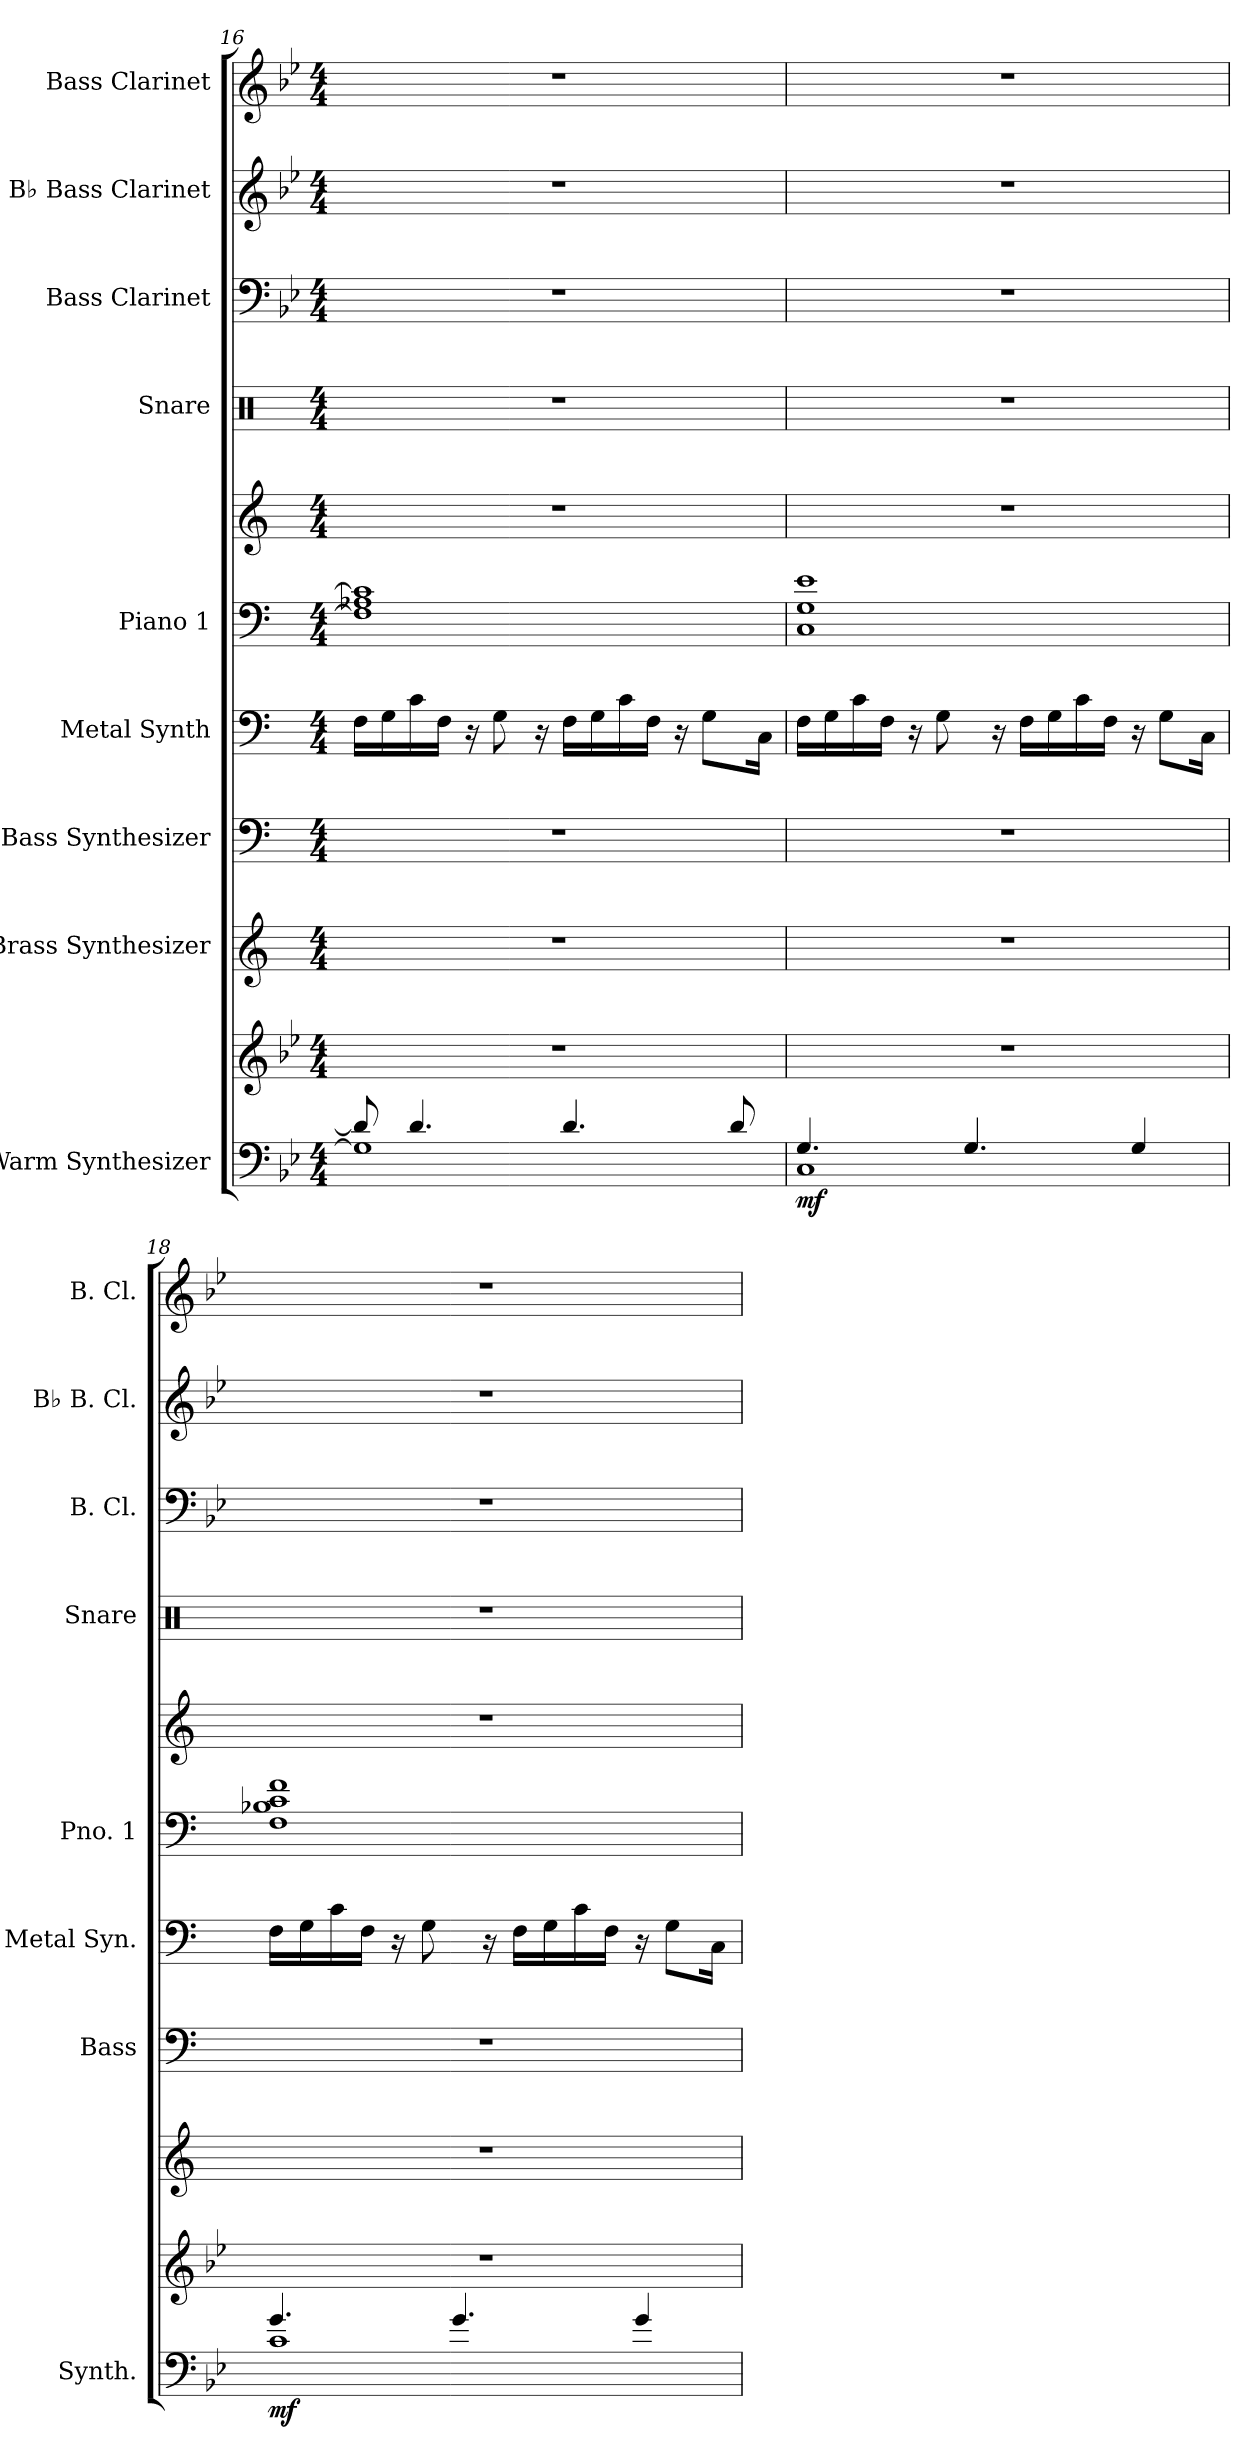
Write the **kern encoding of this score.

**kern	**kern	**dynam	**kern	**kern	**kern	**kern	**kern	**kern	**kern	**kern	**kern
*part9	*part9	*part9	*part8	*part7	*part6	*part5	*part5	*part4	*part3	*part2	*part1
*staff11	*staff10	*staff10/11	*staff9	*staff8	*staff7	*staff6	*staff5	*staff4	*staff3	*staff2	*staff1
*I"Warm Synthesizer	*	*	*I"Brass Synthesizer	*I"Bass Synthesizer	*I"Metal Synth	*I"Piano 1	*	*I"Snare	*I"Bass Clarinet	*I"B♭ Bass Clarinet	*I"Bass Clarinet
*I'Synth.	*	*	*	*I'Bass	*I'Metal Syn.	*I'Pno. 1	*	*I'Snare	*I'B. Cl.	*I'B♭ B. Cl.	*I'B. Cl.
*clefF4	*clefG2	*	*clefG2	*clefF4	*clefF4	*clefF4	*clefG2	*clefX	*clefF4	*clefG2	*clefG2
*	*	*	*	*	*	*	*	*	*ITrd1c2	*ITrd8c14	*ITrd8c14
*k[b-e-]	*k[b-e-]	*	*k[]	*k[]	*k[]	*k[]	*k[]	*k[]	*k[b-e-a-d-]	*k[b-e-]	*k[b-e-]
*M4/4	*M4/4	*	*M4/4	*M4/4	*M4/4	*M4/4	*M4/4	*M4/4	*M4/4	*M4/4	*M4/4
=16	=16	=16	=16	=16	=16	=16	=16	=16	=16	=16	=16
*^	*	*	*	*	*	*	*	*	*	*	*
8d/]	1G]	1r	.	1r	1r	16F\LL	1F] 1A-X 1c]	1r	1r	1r	1r	1r
.	.	.	.	.	.	16G\	.	.	.	.	.	.
4.d/	.	.	.	.	.	16c\	.	.	.	.	.	.
.	.	.	.	.	.	16F\JJ	.	.	.	.	.	.
.	.	.	.	.	.	16r	.	.	.	.	.	.
.	.	.	.	.	.	8G\	.	.	.	.	.	.
.	.	.	.	.	.	16r	.	.	.	.	.	.
4.d/	.	.	.	.	.	16F\LL	.	.	.	.	.	.
.	.	.	.	.	.	16G\	.	.	.	.	.	.
.	.	.	.	.	.	16c\	.	.	.	.	.	.
.	.	.	.	.	.	16F\JJ	.	.	.	.	.	.
.	.	.	.	.	.	16r	.	.	.	.	.	.
.	.	.	.	.	.	8G\L	.	.	.	.	.	.
8d/	.	.	.	.	.	.	.	.	.	.	.	.
.	.	.	.	.	.	16C\Jk	.	.	.	.	.	.
=17	=17	=17	=17	=17	=17	=17	=17	=17	=17	=17	=17	=17
!	!	!	!LO:DY:b=2	!	!	!	!	!	!	!	!	!
4.G/	1C	1r	mf	1r	1r	16F\LL	1C 1G 1e	1r	1r	1r	1r	1r
.	.	.	.	.	.	16G\	.	.	.	.	.	.
.	.	.	.	.	.	16c\	.	.	.	.	.	.
.	.	.	.	.	.	16F\JJ	.	.	.	.	.	.
.	.	.	.	.	.	16r	.	.	.	.	.	.
.	.	.	.	.	.	8G\	.	.	.	.	.	.
4.G/	.	.	.	.	.	.	.	.	.	.	.	.
.	.	.	.	.	.	16r	.	.	.	.	.	.
.	.	.	.	.	.	16F\LL	.	.	.	.	.	.
.	.	.	.	.	.	16G\	.	.	.	.	.	.
.	.	.	.	.	.	16c\	.	.	.	.	.	.
.	.	.	.	.	.	16F\JJ	.	.	.	.	.	.
4G/	.	.	.	.	.	16r	.	.	.	.	.	.
.	.	.	.	.	.	8G\L	.	.	.	.	.	.
.	.	.	.	.	.	16C\Jk	.	.	.	.	.	.
=18	=18	=18	=18	=18	=18	=18	=18	=18	=18	=18	=18	=18
!	!	!	!LO:DY:b=2	!	!	!	!	!	!	!	!	!
4.g/	1c	1r	mf	1r	1r	16F\LL	1F 1B-X 1c 1f	1r	1r	1r	1r	1r
.	.	.	.	.	.	16G\	.	.	.	.	.	.
.	.	.	.	.	.	16c\	.	.	.	.	.	.
.	.	.	.	.	.	16F\JJ	.	.	.	.	.	.
.	.	.	.	.	.	16r	.	.	.	.	.	.
.	.	.	.	.	.	8G\	.	.	.	.	.	.
4.g/	.	.	.	.	.	.	.	.	.	.	.	.
.	.	.	.	.	.	16r	.	.	.	.	.	.
.	.	.	.	.	.	16F\LL	.	.	.	.	.	.
.	.	.	.	.	.	16G\	.	.	.	.	.	.
.	.	.	.	.	.	16c\	.	.	.	.	.	.
.	.	.	.	.	.	16F\JJ	.	.	.	.	.	.
4g/	.	.	.	.	.	16r	.	.	.	.	.	.
.	.	.	.	.	.	8G\L	.	.	.	.	.	.
.	.	.	.	.	.	16C\Jk	.	.	.	.	.	.
*v	*v	*	*	*	*	*	*	*	*	*	*	*
=	=	=	=	=	=	=	=	=	=	=	=
*-	*-	*-	*-	*-	*-	*-	*-	*-	*-	*-	*-
